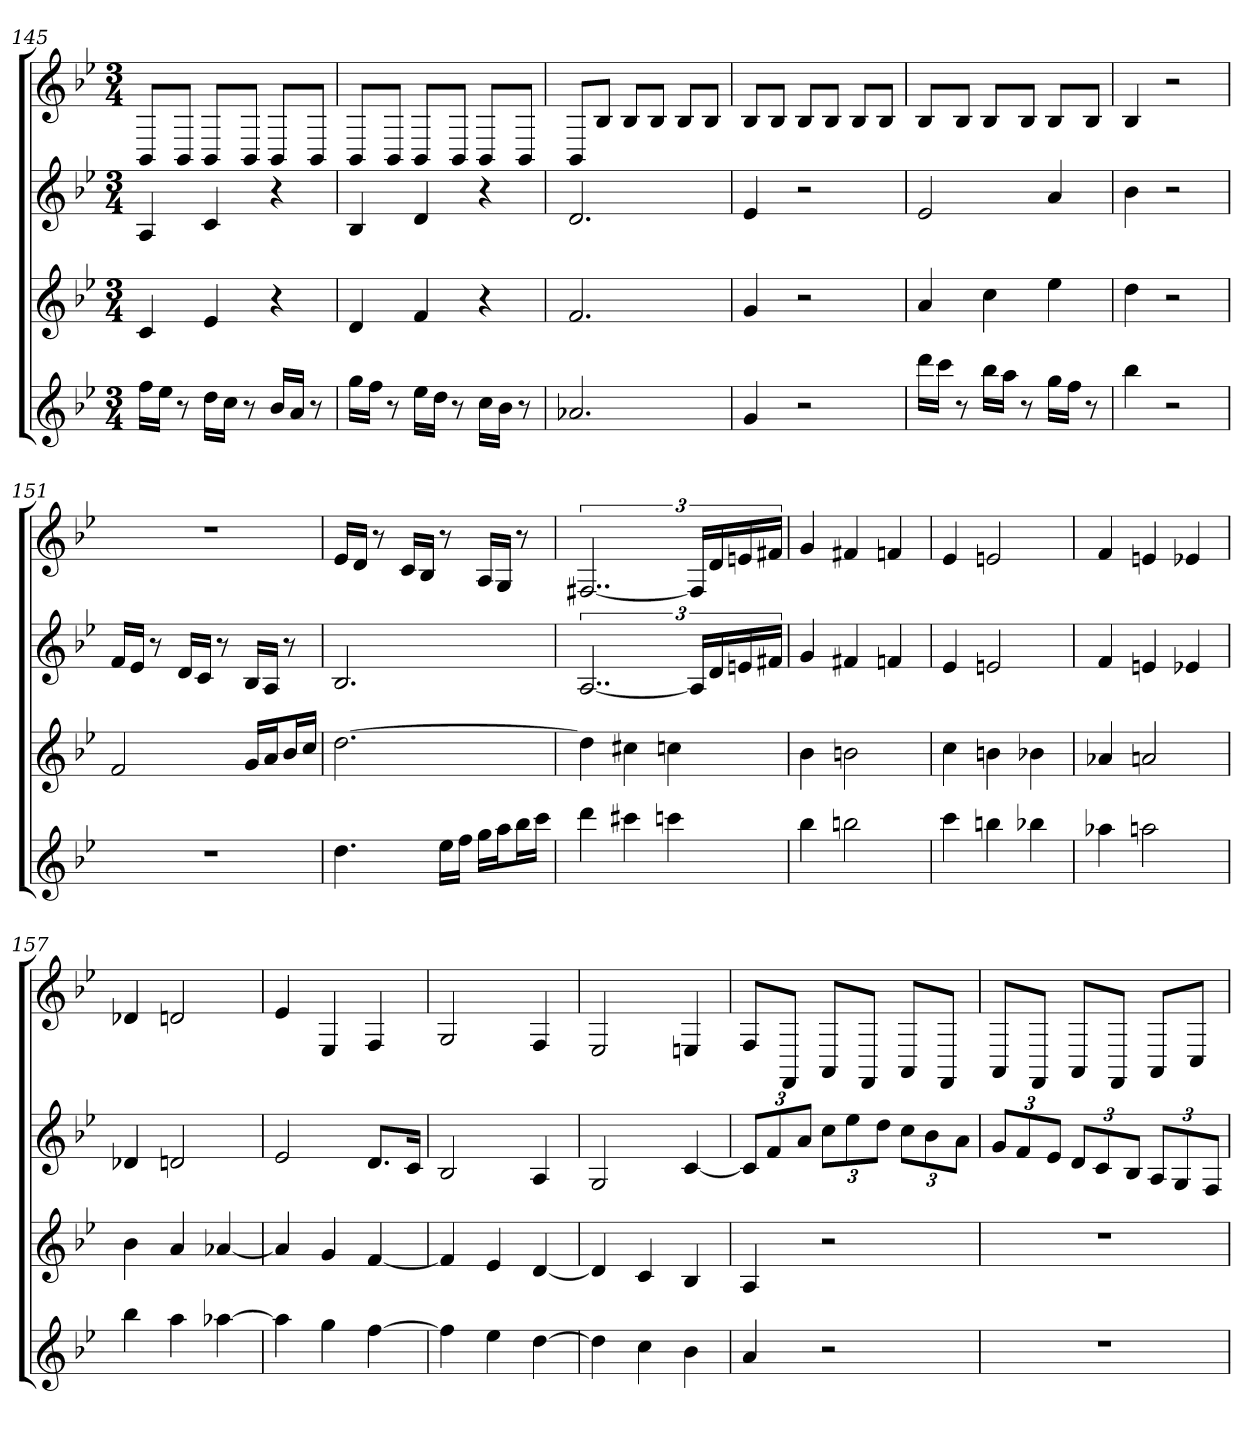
**kern	**kern	**kern	**kern
*part4	*part3	*part2	*part1
*staff4	*staff3	*staff2	*staff1
*k[b-e-]	*k[b-e-]	*k[b-e-]	*k[b-e-]
*B-:	*B-:	*B-:	*B-:
*M3/4	*M3/4	*M3/4	*M3/4
=145	=145	=145	=145
16ffLL	4c	4A	8BB-L
16ee-JJ	.	.	.
8r	.	.	8BB-J
16ddLL	4e-	4c	8BB-L
16ccJJ	.	.	.
8r	.	.	8BB-J
16b-LL	4r	4r	8BB-L
16aJJ	.	.	.
8r	.	.	8BB-J
=146	=146	=146	=146
16ggLL	4d	4B-	8BB-L
16ffJJ	.	.	.
8r	.	.	8BB-J
16ee-LL	4f	4d	8BB-L
16ddJJ	.	.	.
8r	.	.	8BB-J
16ccLL	4r	4r	8BB-L
16b-JJ	.	.	.
8r	.	.	8BB-J
=147	=147	=147	=147
2.a-X	2.f	2.d	8BB-L
.	.	.	8B-J
.	.	.	8B-L
.	.	.	8B-J
.	.	.	8B-L
.	.	.	8B-J
=148	=148	=148	=148
4g	4g	4e-	8B-L
.	.	.	8B-J
2r	2r	2r	8B-L
.	.	.	8B-J
.	.	.	8B-L
.	.	.	8B-J
=149	=149	=149	=149
16dddLL	4a	2e-	8B-L
16cccJJ	.	.	.
8r	.	.	8B-J
16bb-LL	4cc	.	8B-L
16aaJJ	.	.	.
8r	.	.	8B-J
16ggLL	4ee-	4a	8B-L
16ffJJ	.	.	.
8r	.	.	8B-J
=150	=150	=150	=150
4bb-	4dd	4b-	4B-
2r	2r	2r	2r
=151	=151	=151	=151
2.r	2f	16fLL	2.r
.	.	16e-JJ	.
.	.	8r	.
.	.	16dLL	.
.	.	16cJJ	.
.	.	8r	.
.	16gLL	16B-LL	.
.	16aJ	16AJJ	.
.	16b-L	8r	.
.	16ccJJ	.	.
=152	=152	=152	=152
4.dd	[2.dd	2.B-	16e-LL
.	.	.	16dJJ
.	.	.	8r
.	.	.	16cLL
.	.	.	16B-JJ
16ee-LL	.	.	8r
16ffJJ	.	.	.
16ggLL	.	.	16ALL
16aaJ	.	.	16GJJ
16bb-L	.	.	8r
16cccJJ	.	.	.
=153	=153	=153	=153
4ddd	4dd]	[3..A	[3..F#X
4ccc#X	4cc#X	.	.
4cccn	4ccn	.	.
.	.	24ALL]	24F#LL]
.	.	24d	24d
.	.	24en	24en
.	.	24f#XJJ	24f#XJJ
=154	=154	=154	=154
4bb-	4b-	4g	4g
2bbn	2bn	4f#X	4f#X
.	.	4fn	4fn
=155	=155	=155	=155
4ccc	4cc	4e-	4e-
4bbn	4bn	2en	2en
4bb-X	4b-X	.	.
=156	=156	=156	=156
4aa-X	4a-X	4f	4f
2aan	2an	4en	4en
.	.	4e-X	4e-X
=157	=157	=157	=157
4bb-	4b-	4d-X	4d-X
4aa	4a	2dn	2dn
[4aa-X	[4a-X	.	.
=158	=158	=158	=158
4aa-]	4a-]	2e-	4e-
4gg	4g	.	4E-
[4ff	[4f	8.dL	4F
.	.	16cJk	.
=159	=159	=159	=159
4ff]	4f]	2B-	2G
4ee-	4e-	.	.
[4dd	[4d	4A	4F
=160	=160	=160	=160
4dd]	4d]	2G	2E-
4cc	4c	.	.
4b-	4B-	[4c	4En
=161	=161	=161	=161
4a	4A	12cL]	8FL
.	.	12f	.
.	.	.	8FFJ
.	.	12aJ	.
2r	2r	12ccL	8AAL
.	.	12ee-	.
.	.	.	8FFJ
.	.	12ddJ	.
.	.	12ccL	8AAL
.	.	12b-	.
.	.	.	8FFJ
.	.	12aJ	.
=162	=162	=162	=162
2.r	2.r	12gL	8AAL
.	.	12f	.
.	.	.	8FFJ
.	.	12e-J	.
.	.	12dL	8AAL
.	.	12c	.
.	.	.	8FFJ
.	.	12B-J	.
.	.	12AL	8AAL
.	.	12G	.
.	.	.	8CJ
.	.	12FJ	.
=	=	=	=
*-	*-	*-	*-
